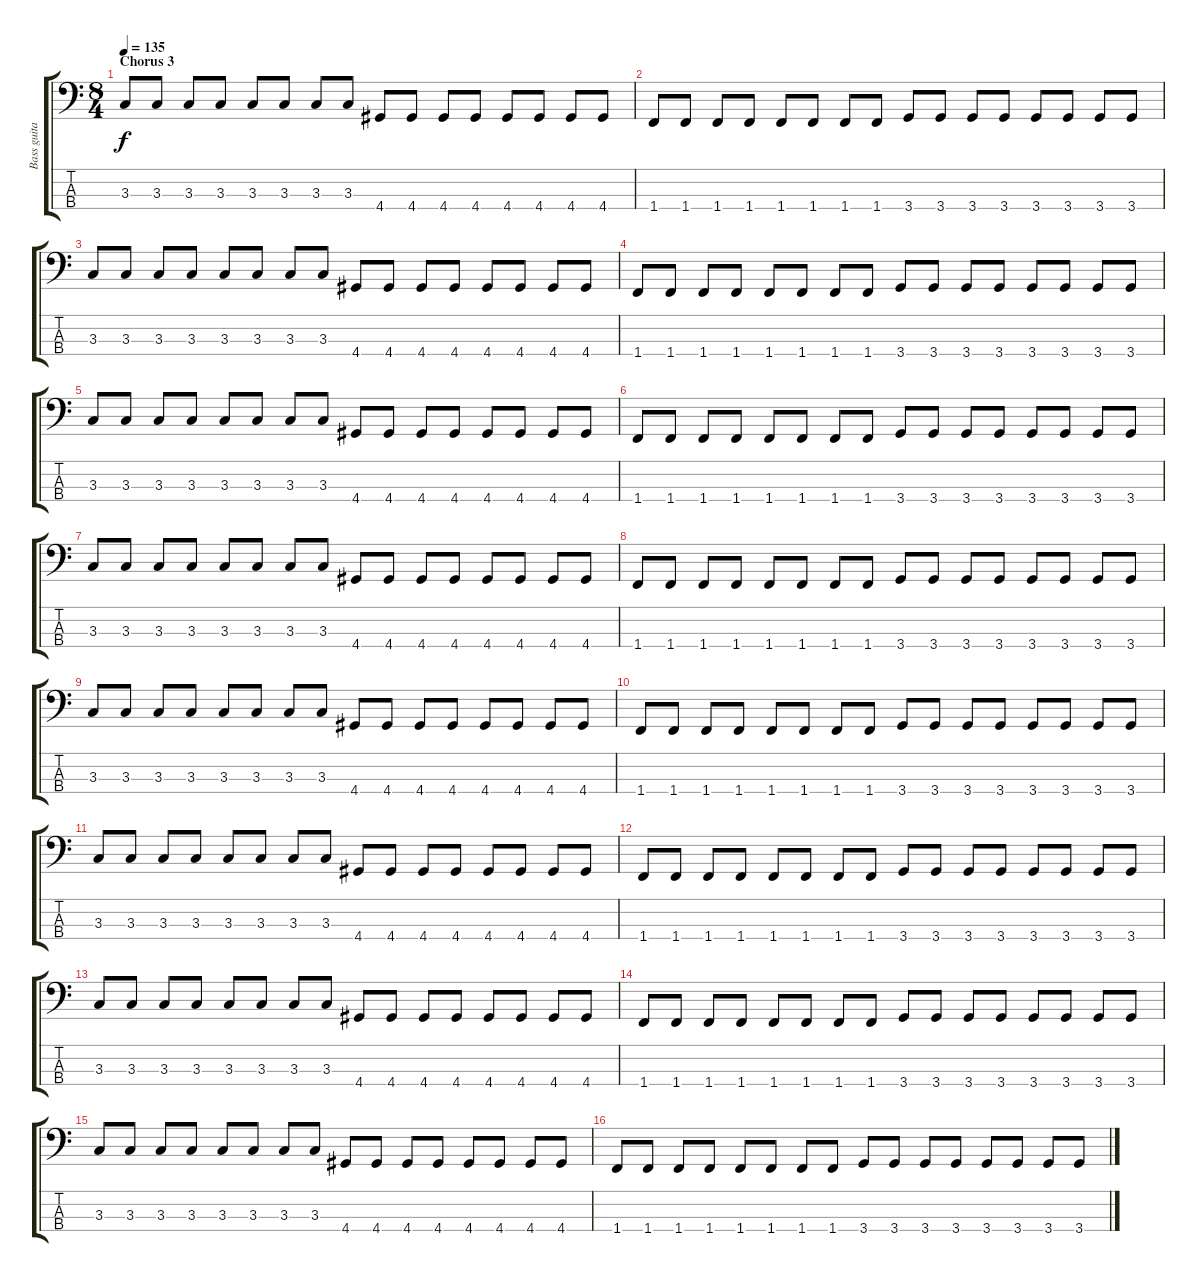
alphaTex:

\track ("Bass guitar" "Bass guita") {instrument electricbassfinger}
\staff {score tabs}
\tuning (G2 D2 A1 E1) {hide}
\ts (8 4)
\section ("" "Chorus 3")
\tempo 135
\clef f4
\ks c
3.3.8{dy f instrument electricbasspick} 3.3.8 3.3.8 3.3.8 3.3.8 3.3.8 3.3.8 3.3.8 4.4.8 4.4.8 4.4.8 4.4.8 4.4.8 4.4.8 4.4.8 4.4.8 |
1.4.8 1.4.8 1.4.8 1.4.8 1.4.8 1.4.8 1.4.8 1.4.8 3.4.8 3.4.8 3.4.8 3.4.8 3.4.8 3.4.8 3.4.8 3.4.8 |
3.3.8 3.3.8 3.3.8 3.3.8 3.3.8 3.3.8 3.3.8 3.3.8 4.4.8 4.4.8 4.4.8 4.4.8 4.4.8 4.4.8 4.4.8 4.4.8 |
1.4.8 1.4.8 1.4.8 1.4.8 1.4.8 1.4.8 1.4.8 1.4.8 3.4.8 3.4.8 3.4.8 3.4.8 3.4.8 3.4.8 3.4.8 3.4.8 |
3.3.8{instrument electricbasspick} 3.3.8 3.3.8 3.3.8 3.3.8 3.3.8 3.3.8 3.3.8 4.4.8 4.4.8 4.4.8 4.4.8 4.4.8 4.4.8 4.4.8 4.4.8 |
1.4.8 1.4.8 1.4.8 1.4.8 1.4.8 1.4.8 1.4.8 1.4.8 3.4.8 3.4.8 3.4.8 3.4.8 3.4.8 3.4.8 3.4.8 3.4.8 |
3.3.8 3.3.8 3.3.8 3.3.8 3.3.8 3.3.8 3.3.8 3.3.8 4.4.8 4.4.8 4.4.8 4.4.8 4.4.8 4.4.8 4.4.8 4.4.8 |
1.4.8 1.4.8 1.4.8 1.4.8 1.4.8 1.4.8 1.4.8 1.4.8 3.4.8 3.4.8 3.4.8 3.4.8 3.4.8 3.4.8 3.4.8 3.4.8 |
3.3.8{instrument electricbasspick} 3.3.8 3.3.8 3.3.8 3.3.8 3.3.8 3.3.8 3.3.8 4.4.8 4.4.8 4.4.8 4.4.8 4.4.8 4.4.8 4.4.8 4.4.8 |
1.4.8 1.4.8 1.4.8 1.4.8 1.4.8 1.4.8 1.4.8 1.4.8 3.4.8 3.4.8 3.4.8 3.4.8 3.4.8 3.4.8 3.4.8 3.4.8 |
3.3.8 3.3.8 3.3.8 3.3.8 3.3.8 3.3.8 3.3.8 3.3.8 4.4.8 4.4.8 4.4.8 4.4.8 4.4.8 4.4.8 4.4.8 4.4.8 |
1.4.8 1.4.8 1.4.8 1.4.8 1.4.8 1.4.8 1.4.8 1.4.8 3.4.8 3.4.8 3.4.8 3.4.8 3.4.8 3.4.8 3.4.8 3.4.8 |
3.3.8{instrument electricbasspick} 3.3.8 3.3.8 3.3.8 3.3.8 3.3.8 3.3.8 3.3.8 4.4.8 4.4.8 4.4.8 4.4.8 4.4.8 4.4.8 4.4.8 4.4.8 |
1.4.8 1.4.8 1.4.8 1.4.8 1.4.8 1.4.8 1.4.8 1.4.8 3.4.8 3.4.8 3.4.8 3.4.8 3.4.8 3.4.8 3.4.8 3.4.8 |
3.3.8 3.3.8 3.3.8 3.3.8 3.3.8 3.3.8 3.3.8 3.3.8 4.4.8 4.4.8 4.4.8 4.4.8 4.4.8 4.4.8 4.4.8 4.4.8 |
1.4.8 1.4.8 1.4.8 1.4.8 1.4.8 1.4.8 1.4.8 1.4.8 3.4.8 3.4.8 3.4.8 3.4.8 3.4.8 3.4.8 3.4.8 3.4.8
